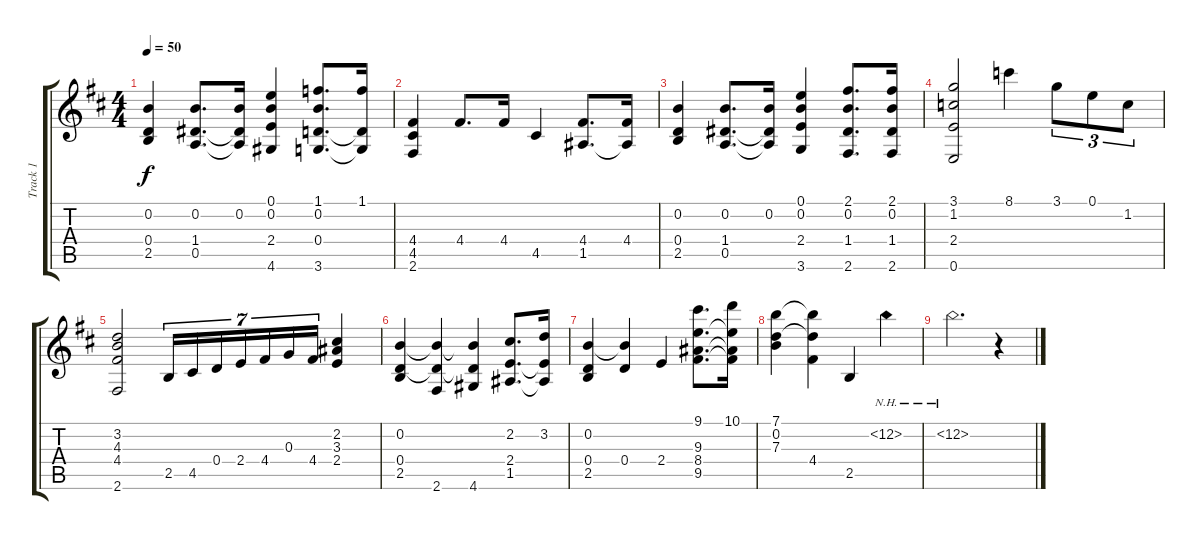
\track ("Track 1" "Track 1") {instrument acousticguitarnylon}
\staff {score tabs}
\tuning (E4 B3 G3 D3 A2 E2) {hide}
\ts (4 4)
\tempo 50
\clef g2
\ks d
(0.2 0.4 2.5).4{dy f} (0.2 1.4 0.5).8{d} (0.2 1.4{t} 0.5{t}).16 (0.1 0.2 2.4 4.6).4 (1.1 0.2 0.4 3.6).8{d} (1.1 0.4{t} 3.6{t}).16 |
(4.4 4.5 2.6).4 4.4.8{d} 4.4.16 4.5.4 (4.4 1.5).8{d} (4.4 1.5{t}).16 |
(0.2 0.4 2.5).4 (0.2 1.4 0.5).8{d} (0.2 1.4{t} 0.5{t}).16 (0.1 0.2 2.4 3.6).4 (2.1 0.2 1.4 2.6).8{d} (2.1 0.2 1.4 2.6).16 |
(3.1 1.2 2.4 0.6).2 8.1.4 3.1.8{tu (3 2)} 0.1.8{tu (3 2)} 1.2.8{tu (3 2)} |
(3.2 4.3 4.4 2.6).2 2.5.16{tu (7 4)} 4.5.16{tu (7 4)} 0.4.16{tu (7 4)} 2.4.16{tu (7 4)} 4.4.16{tu (7 4)} 0.3.16{tu (7 4)} 4.4.16{tu (7 4)} (2.2 3.3 2.4).4 |
(0.2 0.4 2.5).4 (0.2{t} 0.4{t} 2.6).4 (0.2{t} 0.4{t} 4.6).4 (2.2 2.4 1.5).8{d} (3.2 2.4{t} 1.5{t}).16 |
(0.2 0.4 2.5).4 (0.2{t} 0.4).4 2.4.4 (9.1 9.3 8.4 9.5).8{d} (10.1 9.3{t} 8.4{t} 9.5{t}).16 |
(7.1 0.2 7.3).4 (7.1{t} 7.3{t} 4.4).4 2.5.4 0.2{nh}.4 |
0.2{nh}.2{d} r.4
